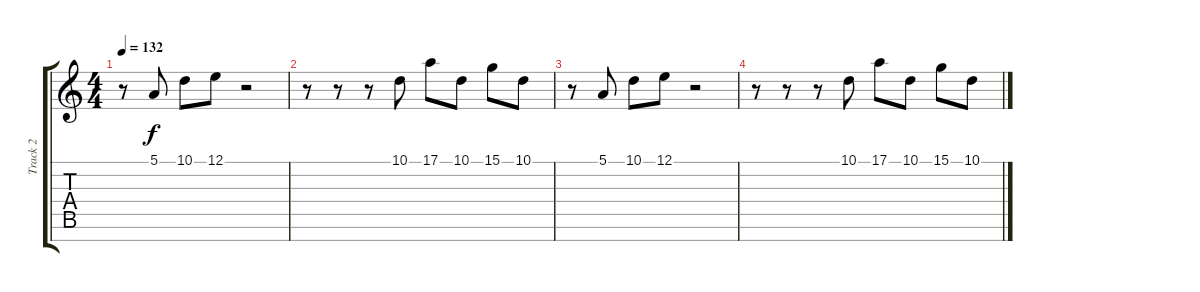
\track ("Track 2" "Track 2") {instrument acousticgrandpiano}
\staff {score tabs}
\tuning (E4 B3 G3 D3 A2 E2 B1) {hide}
\ts (4 4)
\tempo 132
\clef g2
\ks c
r.8{dy f} 5.1.8 10.1.8 12.1.8 r.2 |
r.8 r.8 r.8 10.1.8 17.1.8 10.1.8 15.1.8 10.1.8 |
r.8 5.1.8 10.1.8 12.1.8 r.2 |
r.8 r.8 r.8 10.1.8 17.1.8 10.1.8 15.1.8 10.1.8
